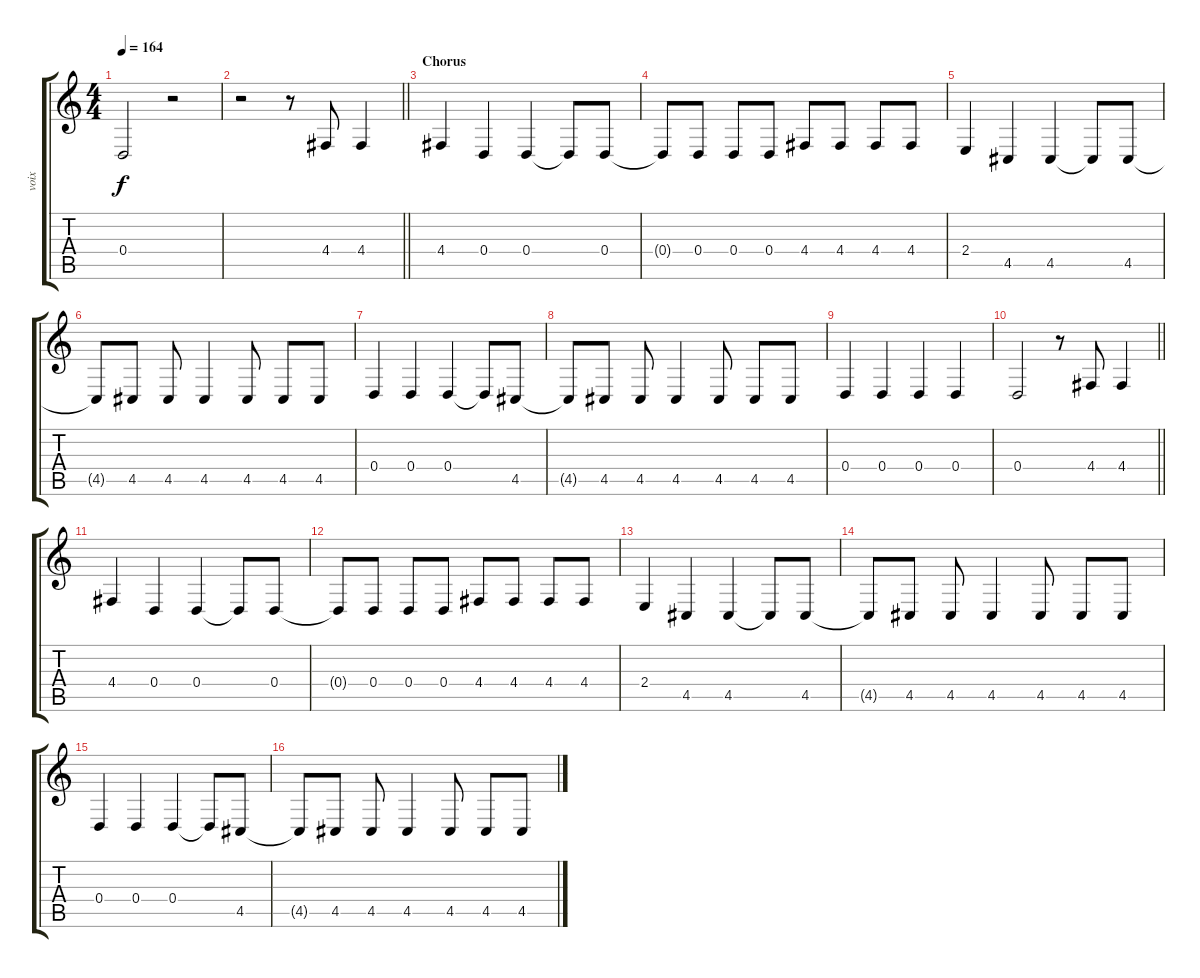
\track ("voix" "voix") {instrument lead8bassandlead}
\staff {score tabs}
\tuning (E4 B3 G3 D3 A2 E2) {hide}
\ts (4 4)
\tempo 164
\clef g2
\ks c
0.4.2{dy f} r.2 |
\barLineRight lightlight
r.2 r.8 4.4.8 4.4.4 |
\section ("" "Chorus")
4.4.4 0.4.4 0.4.4 0.4{t}.8 0.4.8 |
0.4{t}.8 0.4.8 0.4.8 0.4.8 4.4.8 4.4.8 4.4.8 4.4.8 |
2.4.4 4.5.4 4.5.4 4.5{t}.8 4.5.8 |
4.5{t}.8 4.5.8 4.5.8 4.5.4 4.5.8 4.5.8 4.5.8 |
0.4.4 0.4.4 0.4.4 0.4{t}.8 4.5.8 |
4.5{t}.8 4.5.8 4.5.8 4.5.4 4.5.8 4.5.8 4.5.8 |
0.4.4 0.4.4 0.4.4 0.4.4 |
\barLineRight lightlight
0.4.2 r.8 4.4.8 4.4.4 |
4.4.4 0.4.4 0.4.4 0.4{t}.8 0.4.8 |
0.4{t}.8 0.4.8 0.4.8 0.4.8 4.4.8 4.4.8 4.4.8 4.4.8 |
2.4.4 4.5.4 4.5.4 4.5{t}.8 4.5.8 |
4.5{t}.8 4.5.8 4.5.8 4.5.4 4.5.8 4.5.8 4.5.8 |
0.4.4 0.4.4 0.4.4 0.4{t}.8 4.5.8 |
4.5{t}.8 4.5.8 4.5.8 4.5.4 4.5.8 4.5.8 4.5.8
